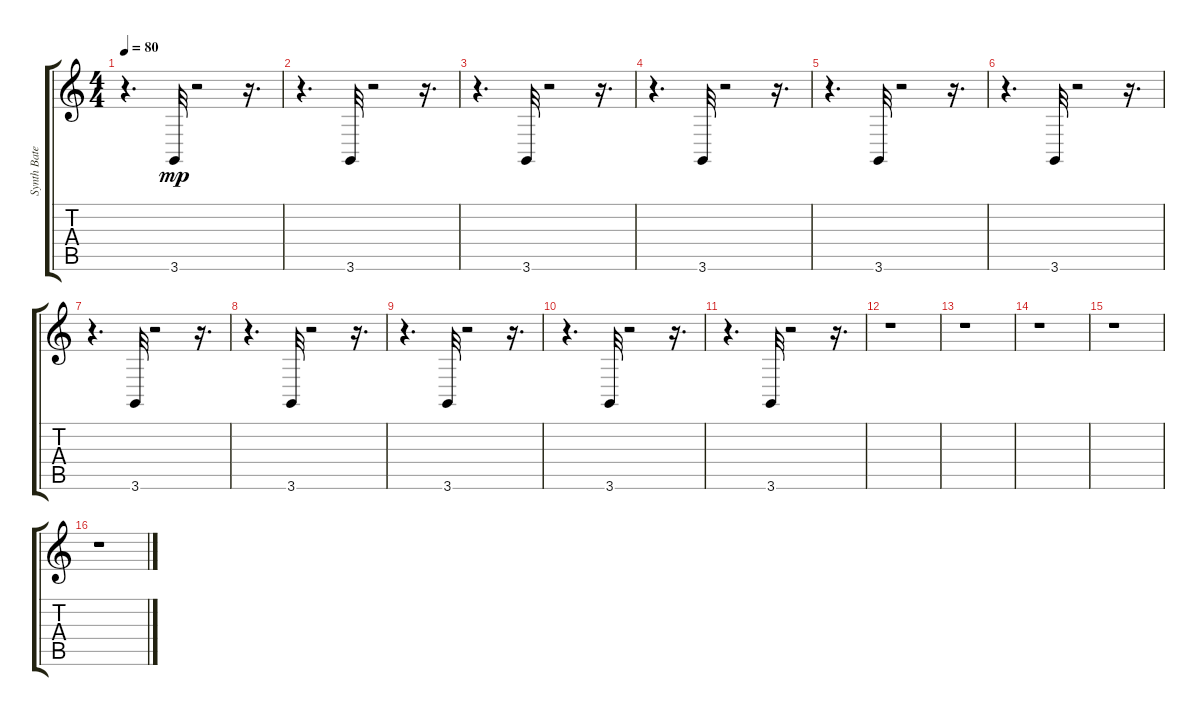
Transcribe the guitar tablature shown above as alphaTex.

\track ("Synth Bateria" "Synth Bate") {instrument synthdrum}
\staff {score tabs}
\tuning (E4 B3 G3 D3 A2 E2) {hide}
\ts (4 4)
\tempo 80
\clef g2
\ks c
r.4{d dy mp} 3.6.32 r.2 r.16{d} |
r.4{d} 3.6.32 r.2 r.16{d} |
r.4{d} 3.6.32 r.2 r.16{d} |
r.4{d} 3.6.32 r.2 r.16{d} |
r.4{d} 3.6.32 r.2 r.16{d} |
r.4{d} 3.6.32 r.2 r.16{d} |
r.4{d} 3.6.32 r.2 r.16{d} |
r.4{d} 3.6.32 r.2 r.16{d} |
r.4{d} 3.6.32 r.2 r.16{d} |
r.4{d} 3.6.32 r.2 r.16{d} |
r.4{d} 3.6.32 r.2 r.16{d} |
r.1 |
r.1 |
r.1 |
r.1 |
r.1
